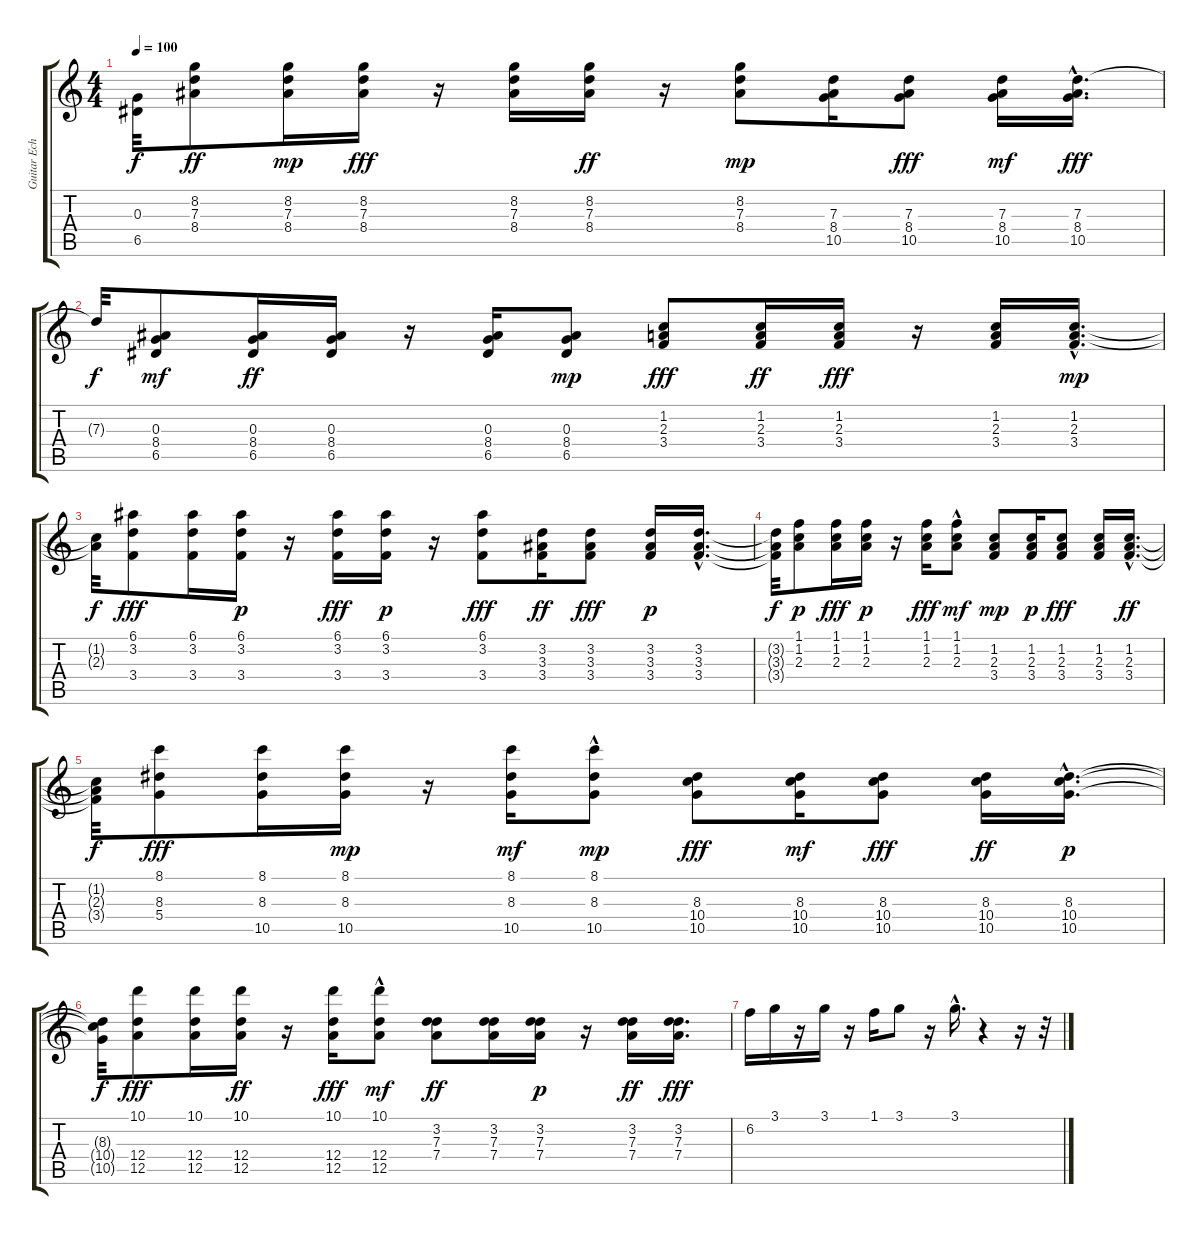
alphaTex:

\track ("Guitar Echo" "Guitar Ech") {instrument electricguitarmuted}
\staff {score tabs}
\tuning (E4 B3 G3 D3 A2 E2) {hide}
\ts (4 4)
\tempo 100
\clef g2
\ks c
(0.3{t} 6.5{t}).32{dy f} (8.2 7.3 8.4).8{dy ff} (8.2 7.3 8.4).16{dy mp} (8.2 7.3 8.4).16{dy fff} r.16 (8.2 7.3 8.4).16 (8.2 7.3 8.4).16{dy ff} r.16 (8.2 7.3 8.4).8{dy mp} (7.3 8.4 10.5).16 (7.3 8.4 10.5).8{dy fff} (7.3 8.4 10.5).16{dy mf} (7.3{hac} 8.4 10.5).16{d dy fff} |
7.3{t}.32{dy f} (0.3 8.4 6.5).8{dy mf} (0.3 8.4 6.5).16{dy ff} (0.3 8.4 6.5).16 r.16 (0.3 8.4 6.5).16 (0.3 8.4 6.5).8{dy mp} (1.2 2.3 3.4).8{dy fff} (1.2 2.3 3.4).16{dy ff} (1.2 2.3 3.4).16{dy fff} r.16 (1.2 2.3 3.4).16 (1.2{hac} 2.3{hac} 3.4).16{d dy mp} |
(1.2{t} 2.3{t}).32{dy f} (6.1 3.2 3.4).8{dy fff} (6.1 3.2 3.4).16 (6.1 3.2 3.4).16{dy p} r.16 (6.1 3.2 3.4).16{dy fff} (6.1 3.2 3.4).16{dy p} r.16 (6.1 3.2 3.4).8{dy fff} (3.2 3.3 3.4).16{dy ff} (3.2 3.3 3.4).8{dy fff} (3.2 3.3 3.4).16{dy p} (3.2{hac} 3.3{hac} 3.4{hac}).16{d} |
(3.2{t} 3.3{t} 3.4{t}).32{dy f} (1.1 1.2 2.3).8{dy p} (1.1 1.2 2.3).16{dy fff} (1.1 1.2 2.3).16{dy p} r.16 (1.1 1.2 2.3).16{dy fff} (1.1{hac} 1.2 2.3).8{dy mf} (1.2 2.3 3.4).8{dy mp} (1.2 2.3 3.4).16{dy p} (1.2 2.3 3.4).8{dy fff} (1.2 2.3 3.4).16 (1.2{hac} 2.3{hac} 3.4{hac}).16{d dy ff} |
(1.2{t} 2.3{t} 3.4{t}).32{dy f} (8.1 8.3 5.4).8{dy fff} (8.1 8.3 10.5).16 (8.1 8.3 10.5).16{dy mp} r.16 (8.1 8.3 10.5).16{dy mf} (8.1{hac} 8.3 10.5).8{dy mp} (8.3 10.4 10.5).8{dy fff} (8.3 10.4 10.5).16{dy mf} (8.3 10.4 10.5).8{dy fff} (8.3 10.4 10.5).16{dy ff} (8.3{hac} 10.4{hac} 10.5{hac}).16{d dy p} |
(8.3{t} 10.4{t} 10.5{t}).32{dy f} (10.1 12.4 12.5).8{dy fff} (10.1 12.4 12.5).16 (10.1 12.4 12.5).16{dy ff} r.16 (10.1 12.4 12.5).16{dy fff} (10.1{hac} 12.4 12.5).8{dy mf} (3.2 7.3 7.4).8{dy ff} (3.2 7.3 7.4).16 (3.2 7.3 7.4).16{dy p} r.16 (3.2 7.3 7.4).16{dy ff} (3.2 7.3 7.4).16{d dy fff} |
6.2.16 3.1.16 r.16 3.1.16 r.16 1.1.16 3.1.8 r.16 3.1{hac}.16{d} r.4 r.16 r.32
